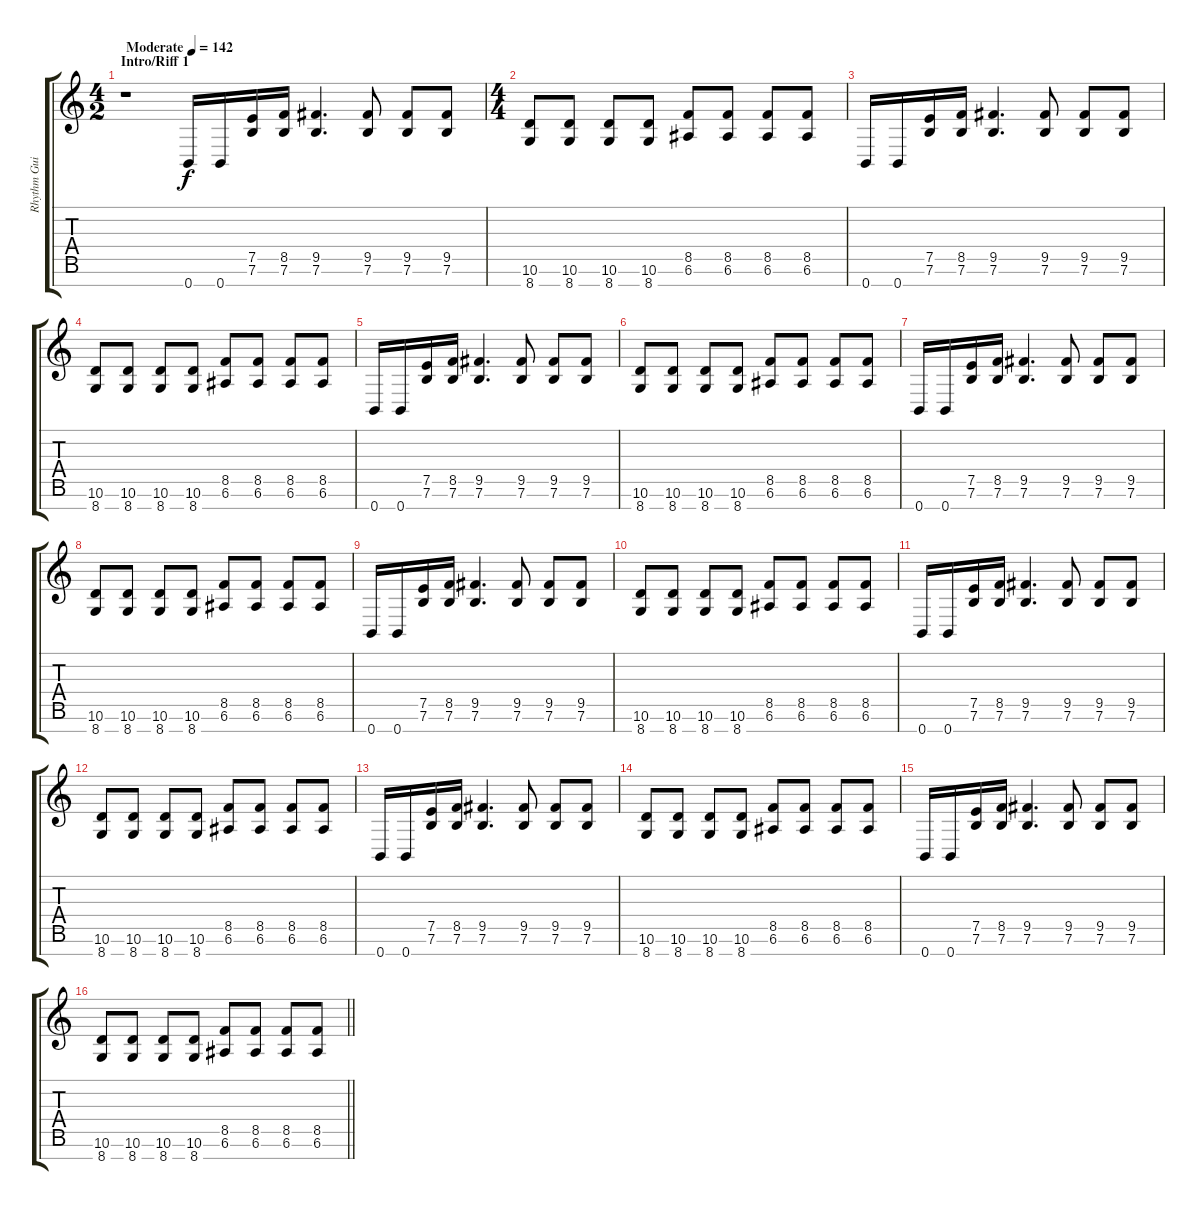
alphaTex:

\track ("Rhythm Guitar 2" "Rhythm Gui") {instrument overdrivenguitar}
\staff {score tabs}
\tuning (E4 B3 G3 D3 A2 E2 B1) {hide}
\ts (4 2)
\section ("" "Intro/Riff 1")
\tempo (142 "Moderate")
\clef g2
\ks c
r.1{dy f instrument overdrivenguitar} 0.7.16 0.7.16 (7.5 7.6).16 (8.5 7.6).16 (9.5 7.6).4{d} (9.5 7.6).8 (9.5 7.6).8 (9.5 7.6).8 |
\ts (4 4)
(10.6 8.7).8 (10.6 8.7).8 (10.6 8.7).8 (10.6 8.7).8 (8.5 6.6).8 (8.5 6.6).8 (8.5 6.6).8 (8.5 6.6).8 |
0.7.16 0.7.16 (7.5 7.6).16 (8.5 7.6).16 (9.5 7.6).4{d} (9.5 7.6).8 (9.5 7.6).8 (9.5 7.6).8 |
(10.6 8.7).8 (10.6 8.7).8 (10.6 8.7).8 (10.6 8.7).8 (8.5 6.6).8 (8.5 6.6).8 (8.5 6.6).8 (8.5 6.6).8 |
0.7.16 0.7.16 (7.5 7.6).16 (8.5 7.6).16 (9.5 7.6).4{d} (9.5 7.6).8 (9.5 7.6).8 (9.5 7.6).8 |
(10.6 8.7).8 (10.6 8.7).8 (10.6 8.7).8 (10.6 8.7).8 (8.5 6.6).8 (8.5 6.6).8 (8.5 6.6).8 (8.5 6.6).8 |
0.7.16 0.7.16 (7.5 7.6).16 (8.5 7.6).16 (9.5 7.6).4{d} (9.5 7.6).8 (9.5 7.6).8 (9.5 7.6).8 |
(10.6 8.7).8 (10.6 8.7).8 (10.6 8.7).8 (10.6 8.7).8 (8.5 6.6).8 (8.5 6.6).8 (8.5 6.6).8 (8.5 6.6).8 |
0.7.16 0.7.16 (7.5 7.6).16 (8.5 7.6).16 (9.5 7.6).4{d} (9.5 7.6).8 (9.5 7.6).8 (9.5 7.6).8 |
(10.6 8.7).8 (10.6 8.7).8 (10.6 8.7).8 (10.6 8.7).8 (8.5 6.6).8 (8.5 6.6).8 (8.5 6.6).8 (8.5 6.6).8 |
0.7.16 0.7.16 (7.5 7.6).16 (8.5 7.6).16 (9.5 7.6).4{d} (9.5 7.6).8 (9.5 7.6).8 (9.5 7.6).8 |
(10.6 8.7).8 (10.6 8.7).8 (10.6 8.7).8 (10.6 8.7).8 (8.5 6.6).8 (8.5 6.6).8 (8.5 6.6).8 (8.5 6.6).8 |
0.7.16 0.7.16 (7.5 7.6).16 (8.5 7.6).16 (9.5 7.6).4{d} (9.5 7.6).8 (9.5 7.6).8 (9.5 7.6).8 |
(10.6 8.7).8 (10.6 8.7).8 (10.6 8.7).8 (10.6 8.7).8 (8.5 6.6).8 (8.5 6.6).8 (8.5 6.6).8 (8.5 6.6).8 |
0.7.16 0.7.16 (7.5 7.6).16 (8.5 7.6).16 (9.5 7.6).4{d} (9.5 7.6).8 (9.5 7.6).8 (9.5 7.6).8 |
\barLineRight lightlight
(10.6 8.7).8 (10.6 8.7).8 (10.6 8.7).8 (10.6 8.7).8 (8.5 6.6).8 (8.5 6.6).8 (8.5 6.6).8 (8.5 6.6).8
